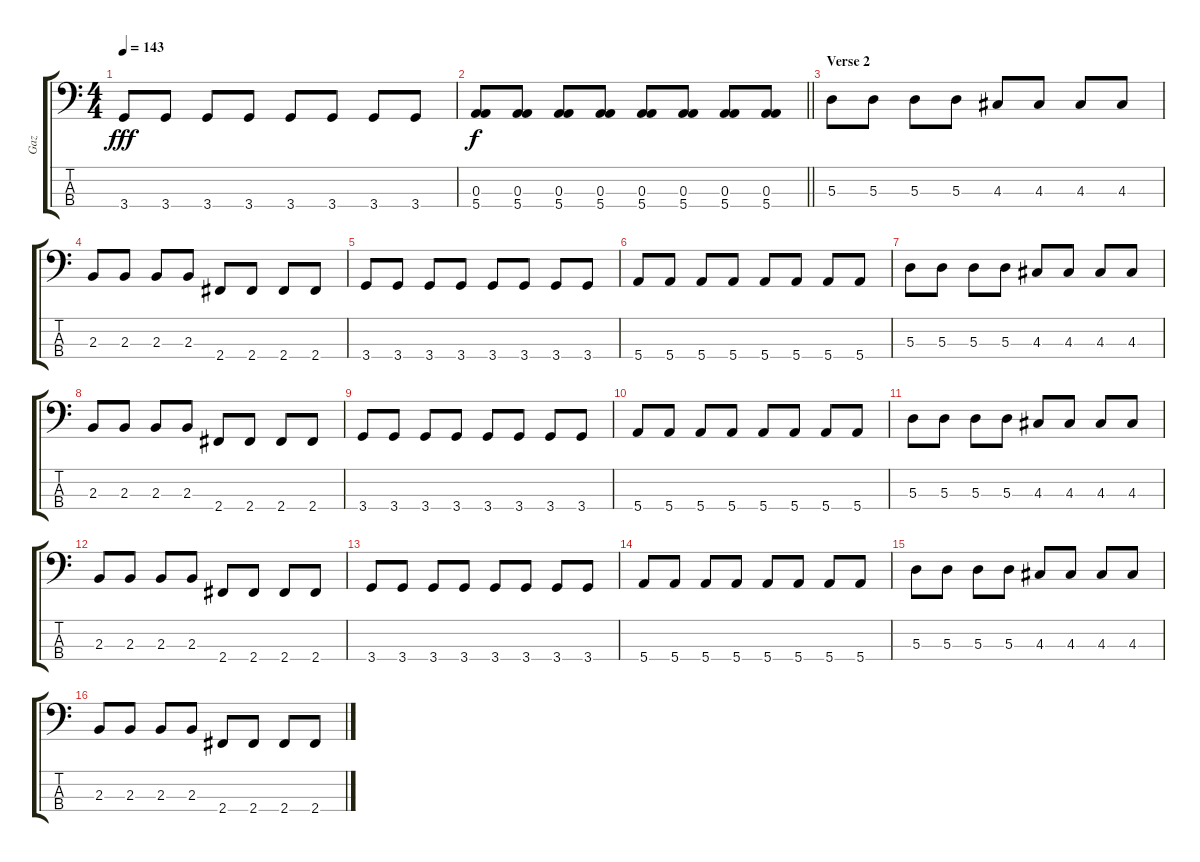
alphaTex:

\track ("Gaz" "Gaz") {instrument electricbasspick}
\staff {score tabs}
\tuning (G2 D2 A1 E1) {hide}
\ts (4 4)
\tempo 143
\clef f4
\ks c
3.4.8{dy fff} 3.4.8 3.4.8 3.4.8 3.4.8 3.4.8 3.4.8 3.4.8 |
\barLineRight lightlight
(0.3 5.4).8{dy f} (0.3 5.4).8 (0.3 5.4).8 (0.3 5.4).8 (0.3 5.4).8 (0.3 5.4).8 (0.3 5.4).8 (0.3 5.4).8 |
\section ("" "Verse 2")
5.3.8 5.3.8 5.3.8 5.3.8 4.3.8 4.3.8 4.3.8 4.3.8 |
2.3.8 2.3.8 2.3.8 2.3.8 2.4.8 2.4.8 2.4.8 2.4.8 |
3.4.8 3.4.8 3.4.8 3.4.8 3.4.8 3.4.8 3.4.8 3.4.8 |
5.4.8 5.4.8 5.4.8 5.4.8 5.4.8 5.4.8 5.4.8 5.4.8 |
5.3.8 5.3.8 5.3.8 5.3.8 4.3.8 4.3.8 4.3.8 4.3.8 |
2.3.8 2.3.8 2.3.8 2.3.8 2.4.8 2.4.8 2.4.8 2.4.8 |
3.4.8 3.4.8 3.4.8 3.4.8 3.4.8 3.4.8 3.4.8 3.4.8 |
5.4.8 5.4.8 5.4.8 5.4.8 5.4.8 5.4.8 5.4.8 5.4.8 |
5.3.8 5.3.8 5.3.8 5.3.8 4.3.8 4.3.8 4.3.8 4.3.8 |
2.3.8 2.3.8 2.3.8 2.3.8 2.4.8 2.4.8 2.4.8 2.4.8 |
3.4.8 3.4.8 3.4.8 3.4.8 3.4.8 3.4.8 3.4.8 3.4.8 |
5.4.8 5.4.8 5.4.8 5.4.8 5.4.8 5.4.8 5.4.8 5.4.8 |
5.3.8 5.3.8 5.3.8 5.3.8 4.3.8 4.3.8 4.3.8 4.3.8 |
2.3.8 2.3.8 2.3.8 2.3.8 2.4.8 2.4.8 2.4.8 2.4.8
